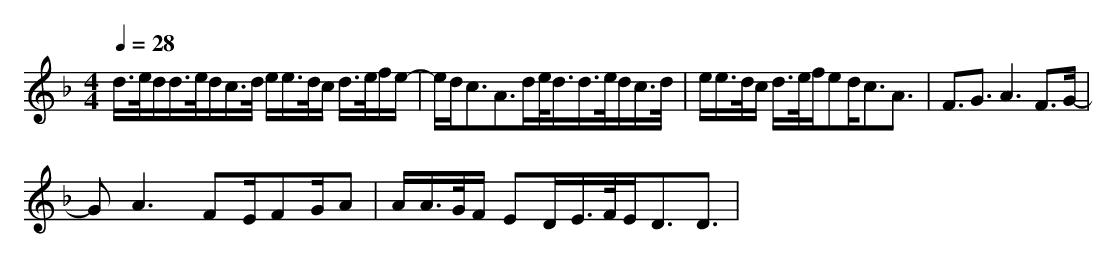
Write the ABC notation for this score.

X:1
T:
M: 4/4
L: 1/8
Q:1/4=28
K:F % 1 flats
d/2>e/2d/2d/2>e/2d/2c/2>d/2 e/2e/2>d/2c/2 d/2>e/2f/2e/2-|e/2d<cA>de/2<d/2d/2>e/2d/2c/2>d/2|e/2e/2>d/2c/2 d/2>e/2f/2ed<cA3/2|F3/2G3/2A3 F3/2G/2-|
GA3 FE/2FG/2A|A/2A/2>G/2F/2 ED/2E/2>F/2E<DD3/2|
